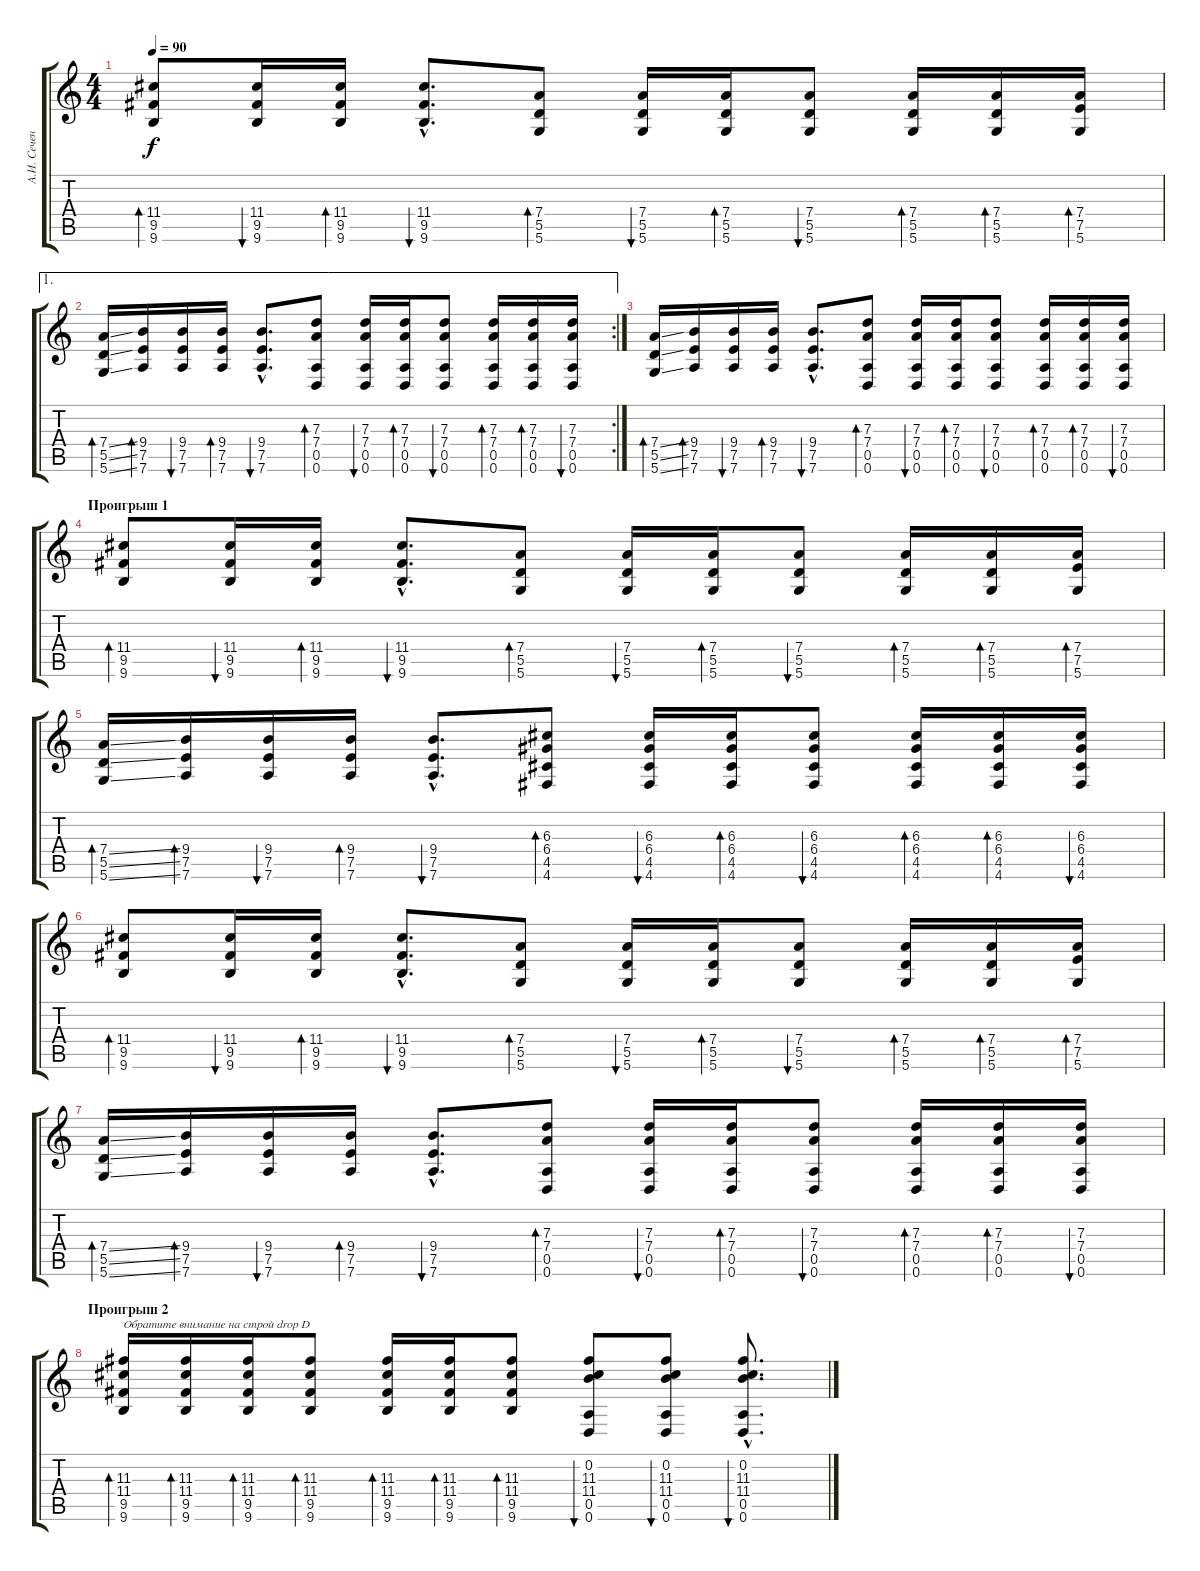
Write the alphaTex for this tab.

\track ("А.И. Сеченых" "А.И. Сечен") {instrument acousticguitarsteel}
\staff {score tabs}
\tuning (E4 B3 G3 D3 A2 D2) {hide}
\ts (4 4)
\tempo 90
\clef g2
\ks c
(11.4 9.5 9.6).8{bd 60 dy f} (11.4 9.5 9.6).16{bu 60} (11.4 9.5 9.6).16{bd 60} (11.4{hac} 9.5{hac} 9.6{hac}).8{d bu 60} (7.4 5.5 5.6).8{bd 60} (7.4 5.5 5.6).16{bu 60} (7.4 5.5 5.6).16{bd 60} (7.4 5.5 5.6).8{bu 60} (7.4 5.5 5.6).16{bd 60} (7.4 5.5 5.6).16{bd 60} (7.4 7.5 5.6).16{bd 60} |
\ae 1
\rc 2
(7.4{ss} 5.5{ss} 5.6{ss}).16{bd 60} (9.4 7.5 7.6).16{bd 60} (9.4 7.5 7.6).16{bu 60} (9.4 7.5 7.6).16{bd 60} (9.4{hac} 7.5{hac} 7.6{hac}).8{d bu 60} (7.3 7.4 0.5 0.6).8{bd 60} (7.3 7.4 0.5 0.6).16{bu 60} (7.3 7.4 0.5 0.6).16{bd 60} (7.3 7.4 0.5 0.6).8{bu 60} (7.3 7.4 0.5 0.6).16{bd 60} (7.3 7.4 0.5 0.6).16{bd 60} (7.3 7.4 0.5 0.6).16{bu 60} |
(7.4{ss} 5.5{ss} 5.6{ss}).16{bd 60} (9.4 7.5 7.6).16{bd 60} (9.4 7.5 7.6).16{bu 60} (9.4 7.5 7.6).16{bd 60} (9.4{hac} 7.5{hac} 7.6{hac}).8{d bu 60} (7.3 7.4 0.5 0.6).8{bd 60} (7.3 7.4 0.5 0.6).16{bu 60} (7.3 7.4 0.5 0.6).16{bd 60} (7.3 7.4 0.5 0.6).8{bu 60} (7.3 7.4 0.5 0.6).16{bd 60} (7.3 7.4 0.5 0.6).16{bd 60} (7.3 7.4 0.5 0.6).16{bu 60} |
\section ("" "Проигрыш 1")
(11.4 9.5 9.6).8{bd 60} (11.4 9.5 9.6).16{bu 60} (11.4 9.5 9.6).16{bd 60} (11.4{hac} 9.5{hac} 9.6{hac}).8{d bu 60} (7.4 5.5 5.6).8{bd 60} (7.4 5.5 5.6).16{bu 60} (7.4 5.5 5.6).16{bd 60} (7.4 5.5 5.6).8{bu 60} (7.4 5.5 5.6).16{bd 60} (7.4 5.5 5.6).16{bd 60} (7.4 7.5 5.6).16{bd 60} |
(7.4{ss} 5.5{ss} 5.6{ss}).16{bd 60} (9.4 7.5 7.6).16{bd 60} (9.4 7.5 7.6).16{bu 60} (9.4 7.5 7.6).16{bd 60} (9.4{hac} 7.5{hac} 7.6{hac}).8{d bu 60} (6.3 6.4 4.5 4.6).8{bd 60} (6.3 6.4 4.5 4.6).16{bu 60} (6.3 6.4 4.5 4.6).16{bd 60} (6.3 6.4 4.5 4.6).8{bu 60} (6.3 6.4 4.5 4.6).16{bd 60} (6.3 6.4 4.5 4.6).16{bd 60} (6.3 6.4 4.5 4.6).16{bu 60} |
(11.4 9.5 9.6).8{bd 60} (11.4 9.5 9.6).16{bu 60} (11.4 9.5 9.6).16{bd 60} (11.4{hac} 9.5{hac} 9.6{hac}).8{d bu 60} (7.4 5.5 5.6).8{bd 60} (7.4 5.5 5.6).16{bu 60} (7.4 5.5 5.6).16{bd 60} (7.4 5.5 5.6).8{bu 60} (7.4 5.5 5.6).16{bd 60} (7.4 5.5 5.6).16{bd 60} (7.4 7.5 5.6).16{bd 60} |
(7.4{ss} 5.5{ss} 5.6{ss}).16{bd 60} (9.4 7.5 7.6).16{bd 60} (9.4 7.5 7.6).16{bu 60} (9.4 7.5 7.6).16{bd 60} (9.4{hac} 7.5{hac} 7.6{hac}).8{d bu 60} (7.3 7.4 0.5 0.6).8{bd 60} (7.3 7.4 0.5 0.6).16{bu 60} (7.3 7.4 0.5 0.6).16{bd 60} (7.3 7.4 0.5 0.6).8{bu 60} (7.3 7.4 0.5 0.6).16{bd 60} (7.3 7.4 0.5 0.6).16{bd 60} (7.3 7.4 0.5 0.6).16{bu 60} |
\section ("" "Проигрыш 2")
(11.3 11.4 9.5 9.6).16{bd 60 txt "Обратите внимание на строй drop D"} (11.3 11.4 9.5 9.6).16{bd 60} (11.3 11.4 9.5 9.6).16{bd 60} (11.3 11.4 9.5 9.6).8{bd 60} (11.3 11.4 9.5 9.6).16{bd 60} (11.3 11.4 9.5 9.6).16{bd 60} (11.3 11.4 9.5 9.6).8{bd 60} (0.2 11.3 11.4 0.5 0.6).8{bu 60} (0.2 11.3 11.4 0.5 0.6).8{bu 60} (0.2{hac} 11.3{hac} 11.4{hac} 0.5{hac} 0.6{hac}).8{d bu 60}
